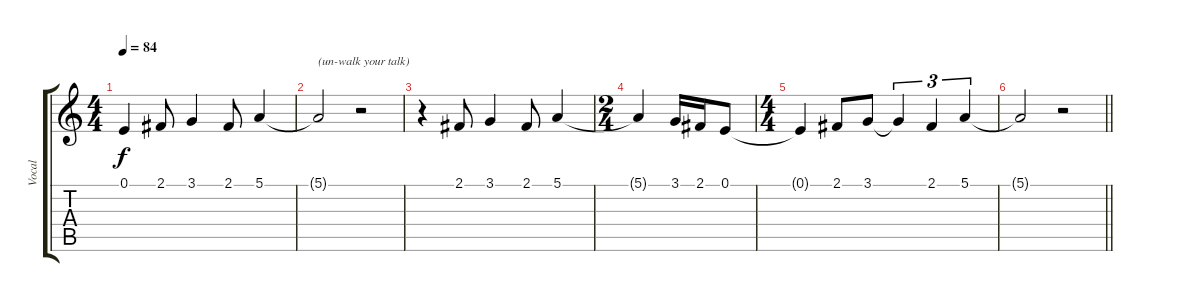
\track ("Vocal" "Vocal") {instrument acousticgrandpiano}
\staff {score tabs}
\tuning (E4 B3 G3 D3 A2 E2) {hide}
\ts (4 4)
\tempo 84
\clef g2
\ks c
0.1{t}.4{dy f} 2.1.8 3.1.4 2.1.8 5.1.4 |
5.1{t}.2{txt "(un-walk your talk)"} r.2 |
r.4 2.1.8 3.1.4 2.1.8 5.1.4 |
\ts (2 4)
5.1{t}.4 3.1.16 2.1.16 0.1.8 |
\ts (4 4)
0.1{t}.4 2.1.8 3.1.8 3.1{t}.4{tu (3 2)} 2.1.4{tu (3 2)} 5.1.4{tu (3 2)} |
\barLineRight lightlight
5.1{t}.2 r.2
